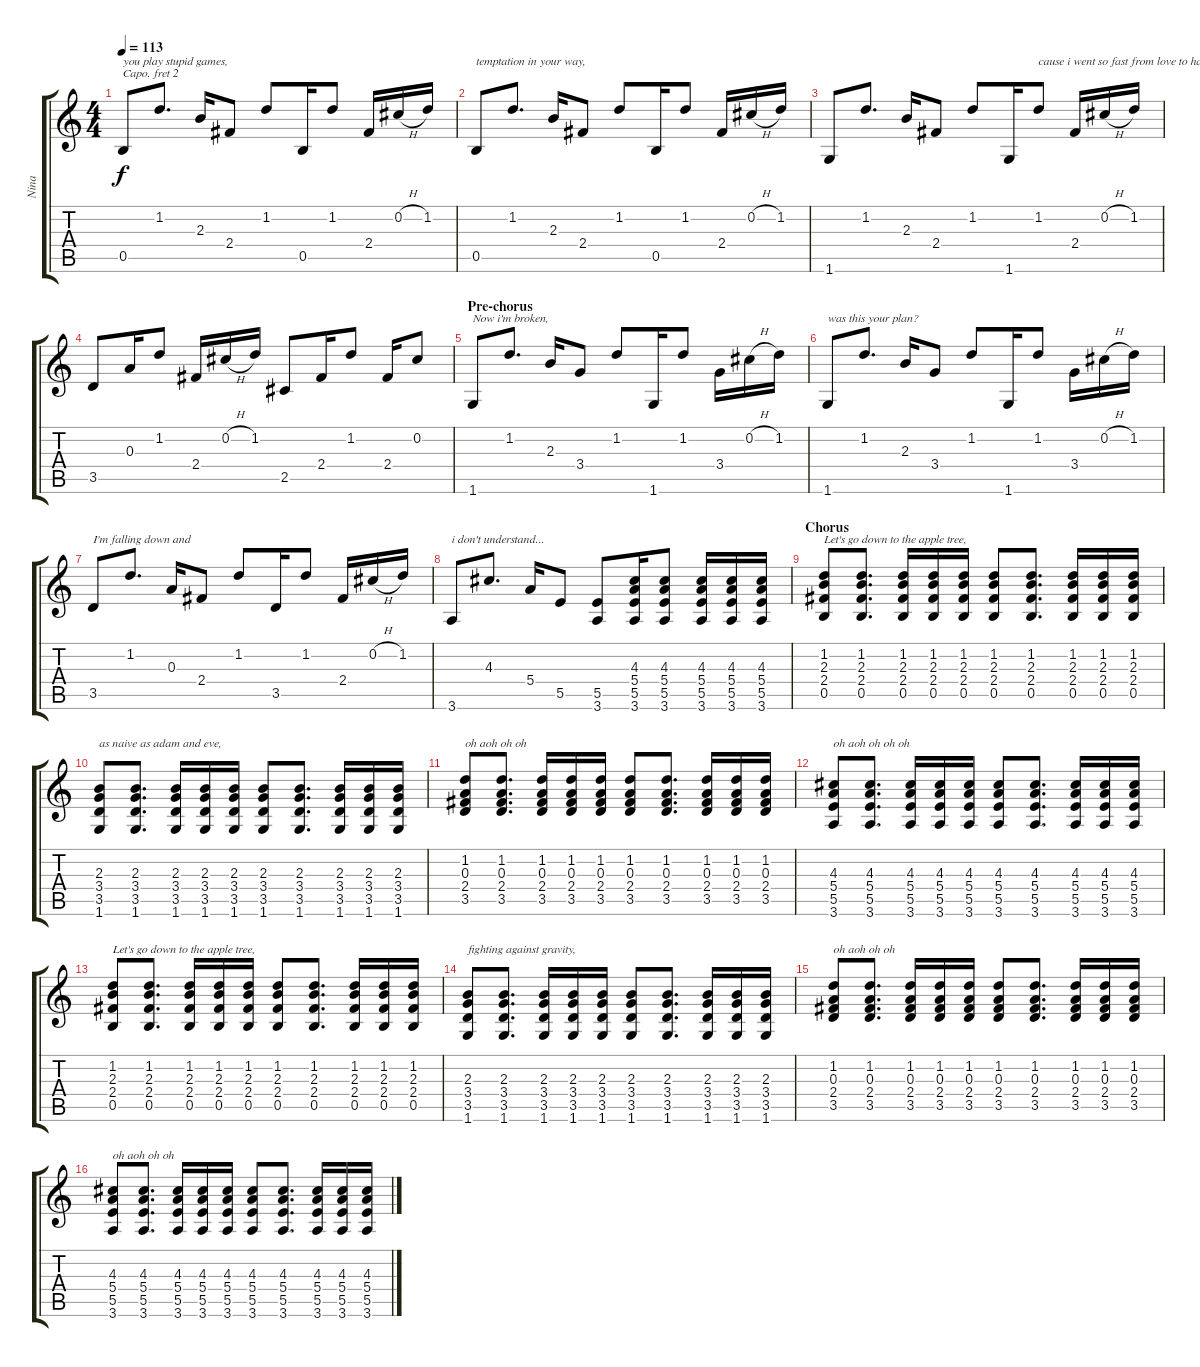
\track ("Nina" "Nina") {instrument acousticguitarsteel}
\staff {score tabs}
\capo 2
\tuning (E4 B3 G3 D3 A2 E2) {hide}
\ts (4 4)
\tempo 113
\clef g2
\ks c
0.5.8{txt "you play stupid games," dy f} 1.2.8{d} 2.3.16 2.4.8 1.2.8 0.5.16 1.2.8 2.4.16 0.2{h}.16 1.2.16 |
0.5.8{txt "temptation in your way,"} 1.2.8{d} 2.3.16 2.4.8 1.2.8 0.5.16 1.2.8 2.4.16 0.2{h}.16 1.2.16 |
1.6.8 1.2.8{d} 2.3.16 2.4.8 1.2.8 1.6.16 1.2.8{txt "cause i went so fast from love to hate."} 2.4.16 0.2{h}.16 1.2.16 |
3.5.8 0.3.16 1.2.8 2.4.16 0.2{h}.16 1.2.16 2.5.8 2.4.16 1.2.8 2.4.16 0.2.8 |
\section ("" "Pre-chorus")
1.6.8{txt "Now i'm broken,"} 1.2.8{d} 2.3.16 3.4.8 1.2.8 1.6.16 1.2.8 3.4.16 0.2{h}.16 1.2.16 |
1.6.8{txt "was this your plan?"} 1.2.8{d} 2.3.16 3.4.8 1.2.8 1.6.16 1.2.8 3.4.16 0.2{h}.16 1.2.16 |
3.5.8{txt "I'm falling down and"} 1.2.8{d} 0.3.16 2.4.8 1.2.8 3.5.16 1.2.8 2.4.16 0.2{h}.16 1.2.16 |
3.6.8{txt "i don't understand..."} 4.3.8{d} 5.4.16 5.5.8 (5.5 3.6).8 (4.3 5.4 5.5 3.6).16 (4.3 5.4 5.5 3.6).8 (4.3 5.4 5.5 3.6).16 (4.3 5.4 5.5 3.6).16 (4.3 5.4 5.5 3.6).16 |
\section ("" "Chorus")
(1.2 2.3 2.4 0.5).8{txt "Let's go down to the apple tree,"} (1.2 2.3 2.4 0.5).8{d} (1.2 2.3 2.4 0.5).16 (1.2 2.3 2.4 0.5).16 (1.2 2.3 2.4 0.5).16 (1.2 2.3 2.4 0.5).8 (1.2 2.3 2.4 0.5).8{d} (1.2 2.3 2.4 0.5).16 (1.2 2.3 2.4 0.5).16 (1.2 2.3 2.4 0.5).16 |
(2.3 3.4 3.5 1.6).8{txt "as naive as adam and eve,"} (2.3 3.4 3.5 1.6).8{d} (2.3 3.4 3.5 1.6).16 (2.3 3.4 3.5 1.6).16 (2.3 3.4 3.5 1.6).16 (2.3 3.4 3.5 1.6).8 (2.3 3.4 3.5 1.6).8{d} (2.3 3.4 3.5 1.6).16 (2.3 3.4 3.5 1.6).16 (2.3 3.4 3.5 1.6).16 |
(1.2 0.3 2.4 3.5).8{txt "oh aoh oh oh"} (1.2 0.3 2.4 3.5).8{d} (1.2 0.3 2.4 3.5).16 (1.2 0.3 2.4 3.5).16 (1.2 0.3 2.4 3.5).16 (1.2 0.3 2.4 3.5).8 (1.2 0.3 2.4 3.5).8{d} (1.2 0.3 2.4 3.5).16 (1.2 0.3 2.4 3.5).16 (1.2 0.3 2.4 3.5).16 |
(4.3 5.4 5.5 3.6).8{txt "oh aoh oh oh oh "} (4.3 5.4 5.5 3.6).8{d} (4.3 5.4 5.5 3.6).16 (4.3 5.4 5.5 3.6).16 (4.3 5.4 5.5 3.6).16 (4.3 5.4 5.5 3.6).8 (4.3 5.4 5.5 3.6).8{d} (4.3 5.4 5.5 3.6).16 (4.3 5.4 5.5 3.6).16 (4.3 5.4 5.5 3.6).16 |
(1.2 2.3 2.4 0.5).8{txt "Let's go down to the apple tree,"} (1.2 2.3 2.4 0.5).8{d} (1.2 2.3 2.4 0.5).16 (1.2 2.3 2.4 0.5).16 (1.2 2.3 2.4 0.5).16 (1.2 2.3 2.4 0.5).8 (1.2 2.3 2.4 0.5).8{d} (1.2 2.3 2.4 0.5).16 (1.2 2.3 2.4 0.5).16 (1.2 2.3 2.4 0.5).16 |
(2.3 3.4 3.5 1.6).8{txt "fighting against gravity,"} (2.3 3.4 3.5 1.6).8{d} (2.3 3.4 3.5 1.6).16 (2.3 3.4 3.5 1.6).16 (2.3 3.4 3.5 1.6).16 (2.3 3.4 3.5 1.6).8 (2.3 3.4 3.5 1.6).8{d} (2.3 3.4 3.5 1.6).16 (2.3 3.4 3.5 1.6).16 (2.3 3.4 3.5 1.6).16 |
(1.2 0.3 2.4 3.5).8{txt "oh aoh oh oh"} (1.2 0.3 2.4 3.5).8{d} (1.2 0.3 2.4 3.5).16 (1.2 0.3 2.4 3.5).16 (1.2 0.3 2.4 3.5).16 (1.2 0.3 2.4 3.5).8 (1.2 0.3 2.4 3.5).8{d} (1.2 0.3 2.4 3.5).16 (1.2 0.3 2.4 3.5).16 (1.2 0.3 2.4 3.5).16 |
(4.3 5.4 5.5 3.6).8{txt "oh aoh oh oh"} (4.3 5.4 5.5 3.6).8{d} (4.3 5.4 5.5 3.6).16 (4.3 5.4 5.5 3.6).16 (4.3 5.4 5.5 3.6).16 (4.3 5.4 5.5 3.6).8 (4.3 5.4 5.5 3.6).8{d} (4.3 5.4 5.5 3.6).16 (4.3 5.4 5.5 3.6).16 (4.3 5.4 5.5 3.6).16
